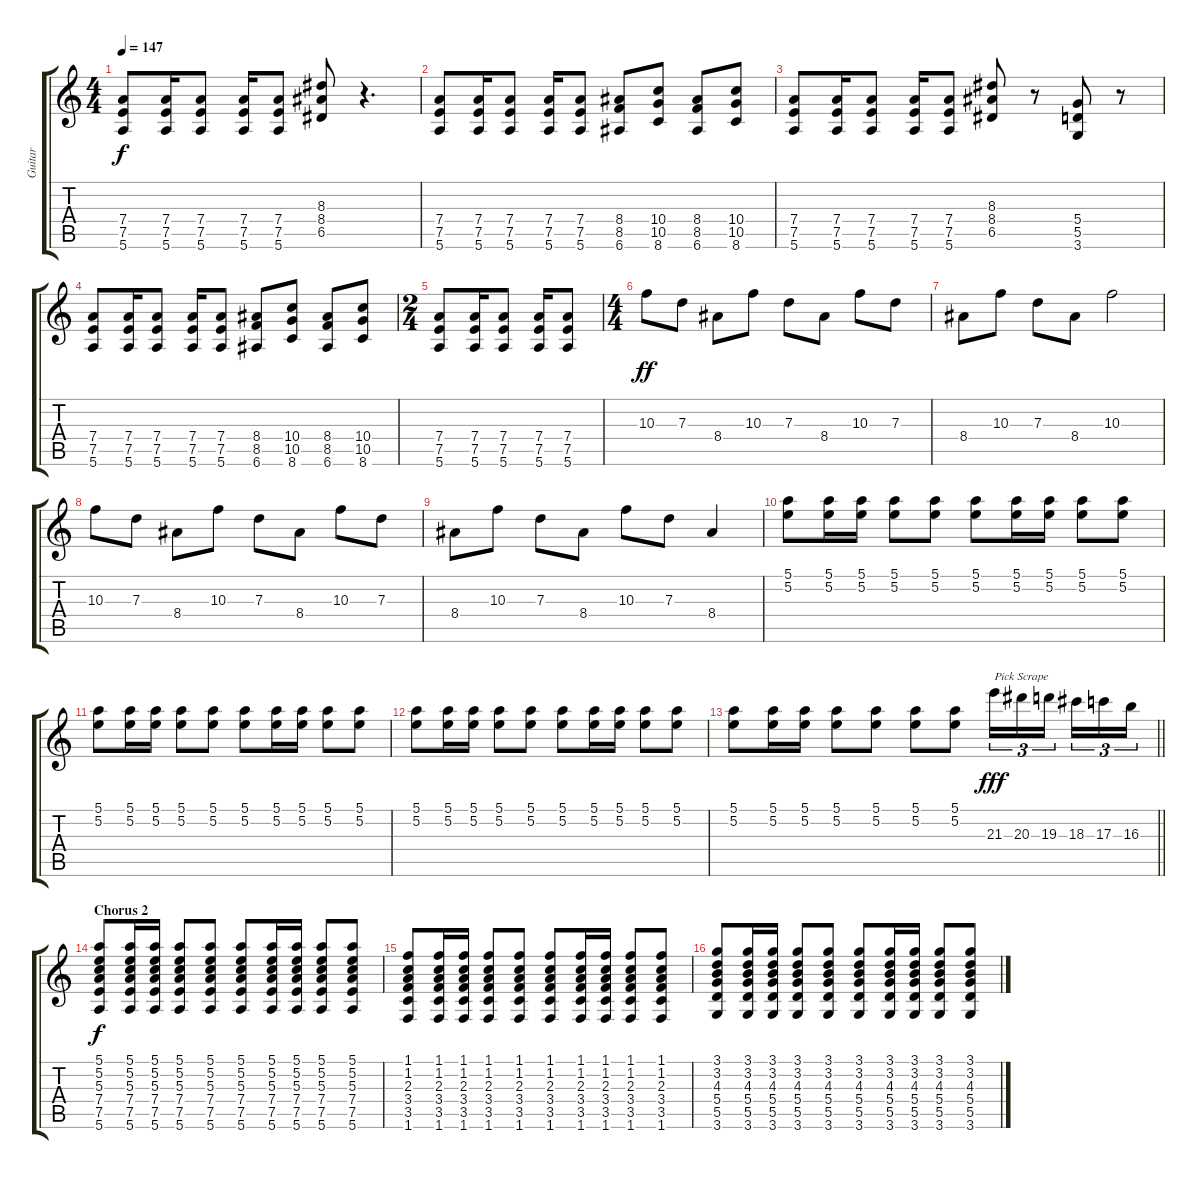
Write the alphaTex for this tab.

\track ("Guitar" "Guitar") {instrument distortionguitar}
\staff {score tabs}
\tuning (E4 B3 G3 D3 A2 E2) {hide}
\ts (4 4)
\tempo 147
\clef g2
\ks aminor
(7.4 7.5 5.6).8{dy f} (7.4 7.5 5.6).16 (7.4 7.5 5.6).8 (7.4 7.5 5.6).16 (7.4 7.5 5.6).8 (8.3 8.4 6.5).8 r.4{d} |
(7.4 7.5 5.6).8 (7.4 7.5 5.6).16 (7.4 7.5 5.6).8 (7.4 7.5 5.6).16 (7.4 7.5 5.6).8 (8.4 8.5 6.6).8 (10.4 10.5 8.6).8 (8.4 8.5 6.6).8 (10.4 10.5 8.6).8 |
(7.4 7.5 5.6).8 (7.4 7.5 5.6).16 (7.4 7.5 5.6).8 (7.4 7.5 5.6).16 (7.4 7.5 5.6).8 (8.3 8.4 6.5).8 r.8 (5.4 5.5 3.6).8 r.8 |
(7.4 7.5 5.6).8 (7.4 7.5 5.6).16 (7.4 7.5 5.6).8 (7.4 7.5 5.6).16 (7.4 7.5 5.6).8 (8.4 8.5 6.6).8 (10.4 10.5 8.6).8 (8.4 8.5 6.6).8 (10.4 10.5 8.6).8 |
\ts (2 4)
(7.4 7.5 5.6).8 (7.4 7.5 5.6).16 (7.4 7.5 5.6).8 (7.4 7.5 5.6).16 (7.4 7.5 5.6).8 |
\ts (4 4)
10.3.8{dy ff} 7.3.8 8.4.8 10.3.8 7.3.8 8.4.8 10.3.8 7.3.8 |
8.4.8 10.3.8 7.3.8 8.4.8 10.3.2 |
10.3.8 7.3.8 8.4.8 10.3.8 7.3.8 8.4.8 10.3.8 7.3.8 |
8.4.8 10.3.8 7.3.8 8.4.8 10.3.8 7.3.8 8.4.4 |
(5.1 5.2).8 (5.1 5.2).16 (5.1 5.2).16 (5.1 5.2).8 (5.1 5.2).8 (5.1 5.2).8 (5.1 5.2).16 (5.1 5.2).16 (5.1 5.2).8 (5.1 5.2).8 |
(5.1 5.2).8 (5.1 5.2).16 (5.1 5.2).16 (5.1 5.2).8 (5.1 5.2).8 (5.1 5.2).8 (5.1 5.2).16 (5.1 5.2).16 (5.1 5.2).8 (5.1 5.2).8 |
(5.1 5.2).8 (5.1 5.2).16 (5.1 5.2).16 (5.1 5.2).8 (5.1 5.2).8 (5.1 5.2).8 (5.1 5.2).16 (5.1 5.2).16 (5.1 5.2).8 (5.1 5.2).8 |
\barLineRight lightlight
(5.1 5.2).8 (5.1 5.2).16 (5.1 5.2).16 (5.1 5.2).8 (5.1 5.2).8 (5.1 5.2).8 (5.1 5.2).8 21.3.16{tu (3 2) txt "Pick Scrape" dy fff instrument guitarfretnoise} 20.3.16{tu (3 2)} 19.3.16{tu (3 2)} 18.3.16{tu (3 2)} 17.3.16{tu (3 2)} 16.3.16{tu (3 2)} |
\section ("" "Chorus 2")
(5.1 5.2 5.3 7.4 7.5 5.6).8{dy f instrument distortionguitar} (5.1 5.2 5.3 7.4 7.5 5.6).16 (5.1 5.2 5.3 7.4 7.5 5.6).16 (5.1 5.2 5.3 7.4 7.5 5.6).8 (5.1 5.2 5.3 7.4 7.5 5.6).8 (5.1 5.2 5.3 7.4 7.5 5.6).8 (5.1 5.2 5.3 7.4 7.5 5.6).16 (5.1 5.2 5.3 7.4 7.5 5.6).16 (5.1 5.2 5.3 7.4 7.5 5.6).8 (5.1 5.2 5.3 7.4 7.5 5.6).8 |
(1.1 1.2 2.3 3.4 3.5 1.6).8 (1.1 1.2 2.3 3.4 3.5 1.6).16 (1.1 1.2 2.3 3.4 3.5 1.6).16 (1.1 1.2 2.3 3.4 3.5 1.6).8 (1.1 1.2 2.3 3.4 3.5 1.6).8 (1.1 1.2 2.3 3.4 3.5 1.6).8 (1.1 1.2 2.3 3.4 3.5 1.6).16 (1.1 1.2 2.3 3.4 3.5 1.6).16 (1.1 1.2 2.3 3.4 3.5 1.6).8 (1.1 1.2 2.3 3.4 3.5 1.6).8 |
(3.1 3.2 4.3 5.4 5.5 3.6).8 (3.1 3.2 4.3 5.4 5.5 3.6).16 (3.1 3.2 4.3 5.4 5.5 3.6).16 (3.1 3.2 4.3 5.4 5.5 3.6).8 (3.1 3.2 4.3 5.4 5.5 3.6).8 (3.1 3.2 4.3 5.4 5.5 3.6).8 (3.1 3.2 4.3 5.4 5.5 3.6).16 (3.1 3.2 4.3 5.4 5.5 3.6).16 (3.1 3.2 4.3 5.4 5.5 3.6).8 (3.1 3.2 4.3 5.4 5.5 3.6).8
